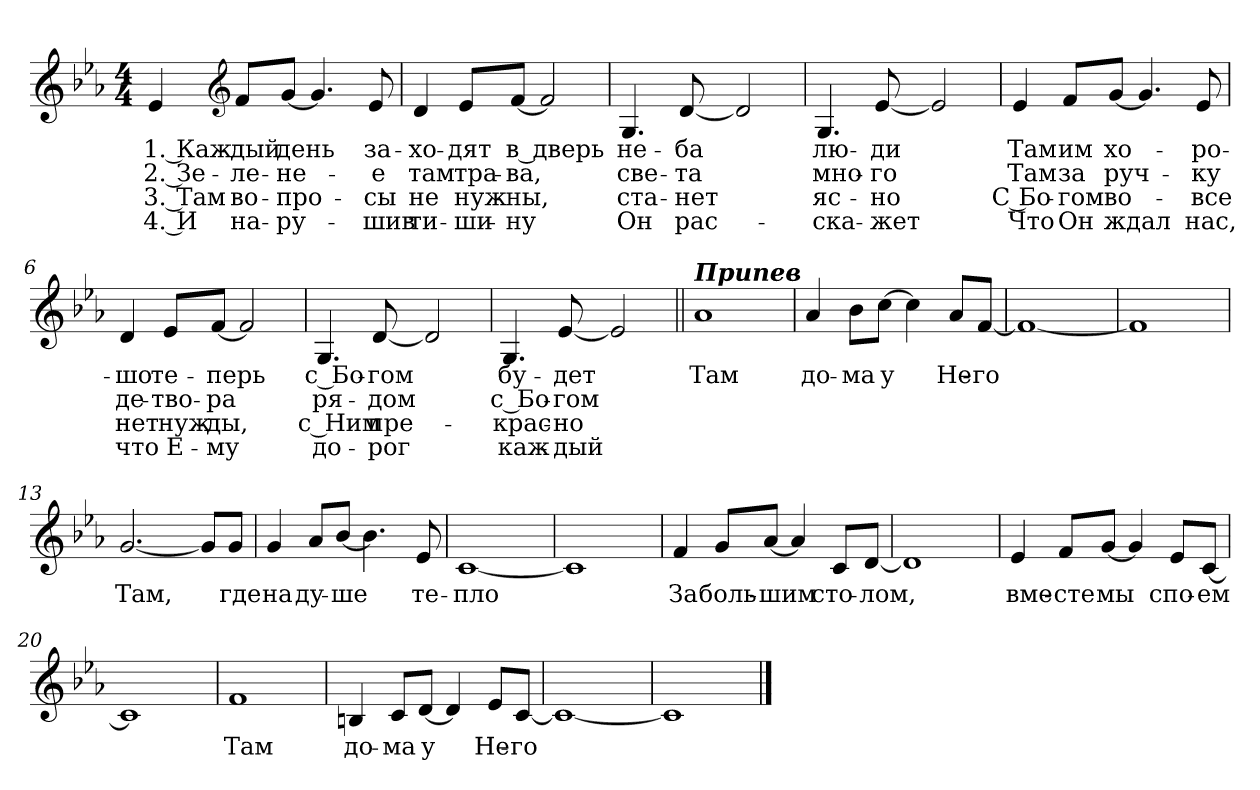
**kern	**text	**text	**text	**text
*part1	*part1	*part1	*part1	*part1
*staff1	*staff1	*staff1	*staff1	*staff1
!!LO:PB:g=z
*clefG2	*	*	*	*
*k[b-e-a-]	*	*	*	*
*c:	*	*	*	*
*M4/4	*	*	*	*
*MM120	*	*	*	*
=1	=1	=1	=1	=1
!	!LO:LY:b:color=#000000	!LO:LY:b:color=#000000	!LO:LY:b:color=#000000	!LO:LY:b:color=#000000
4e-i/	1. Каж-	2. Зе-	3. Там	4. И
*clefG2	*	*	*	*
!	!LO:LY:b:color=#000000	!LO:LY:b:color=#000000	!LO:LY:b:color=#000000	!LO:LY:b:color=#000000
8fi/L	-дый	-ле-	во-	на-
!	!LO:LY:b:color=#000000	!LO:LY:b:color=#000000	!LO:LY:b:color=#000000	!LO:LY:b:color=#000000
[<8gi/J	день	-не-	-про-	-ру-
4.gi/]	.	.	.	.
!	!LO:LY:b:color=#000000	!LO:LY:b:color=#000000	!LO:LY:b:color=#000000	!LO:LY:b:color=#000000
8e-i/	за-	-е	-сы	-шив
=2	=2	=2	=2	=2
!	!LO:LY:b:color=#000000	!LO:LY:b:color=#000000	!LO:LY:b:color=#000000	!LO:LY:b:color=#000000
4di/	-хо-	там	не	ти-
!	!LO:LY:b:color=#000000	!LO:LY:b:color=#000000	!LO:LY:b:color=#000000	!LO:LY:b:color=#000000
8e-i/L	-дят	тра-	нуж-	-ши-
!	!LO:LY:b:color=#000000	!LO:LY:b:color=#000000	!LO:LY:b:color=#000000	!LO:LY:b:color=#000000
[<8fi/J	в дверь	-ва,	-ны,	-ну
2fi/]	.	.	.	.
=3	=3	=3	=3	=3
!	!LO:LY:b:color=#000000	!LO:LY:b:color=#000000	!LO:LY:b:color=#000000	!LO:LY:b:color=#000000
4.Gi/	не-	све-	ста-	Он
!	!LO:LY:b:color=#000000	!LO:LY:b:color=#000000	!LO:LY:b:color=#000000	!LO:LY:b:color=#000000
[<8di/	-ба	-та	-нет	рас-
2di/]	.	.	.	.
=4	=4	=4	=4	=4
!	!LO:LY:b:color=#000000	!LO:LY:b:color=#000000	!LO:LY:b:color=#000000	!LO:LY:b:color=#000000
4.Gi/	лю-	мно-	яс-	-ска-
!	!LO:LY:b:color=#000000	!LO:LY:b:color=#000000	!LO:LY:b:color=#000000	!LO:LY:b:color=#000000
[<8e-i/	-ди	-го	-но	-жет
2e-i/]	.	.	.	.
!!LO:LB:g=z
=5	=5	=5	=5	=5
!	!LO:LY:b:color=#000000	!LO:LY:b:color=#000000	!LO:LY:b:color=#000000	!LO:LY:b:color=#000000
4e-i/	Там	Там	С Бо-	Что
!	!LO:LY:b:color=#000000	!LO:LY:b:color=#000000	!LO:LY:b:color=#000000	!LO:LY:b:color=#000000
8fi/L	им	за	-гом	Он
!	!LO:LY:b:color=#000000	!LO:LY:b:color=#000000	!LO:LY:b:color=#000000	!LO:LY:b:color=#000000
[<8gi/J	хо-	руч-	во-	ждал
4.gi/]	.	.	.	.
!	!LO:LY:b:color=#000000	!LO:LY:b:color=#000000	!LO:LY:b:color=#000000	!LO:LY:b:color=#000000
8e-i/	-ро-	-ку	-все	нас,
=6	=6	=6	=6	=6
!	!LO:LY:b:color=#000000	!LO:LY:b:color=#000000	!LO:LY:b:color=#000000	!LO:LY:b:color=#000000
4di/	-шо	де-	нет	что
!	!LO:LY:b:color=#000000	!LO:LY:b:color=#000000	!LO:LY:b:color=#000000	!LO:LY:b:color=#000000
8e-i/L	те-	-тво-	нуж-	Е-
!	!LO:LY:b:color=#000000	!LO:LY:b:color=#000000	!LO:LY:b:color=#000000	!LO:LY:b:color=#000000
[<8fi/J	-перь	-ра	-ды,	-му
2fi/]	.	.	.	.
=7	=7	=7	=7	=7
!	!LO:LY:b:color=#000000	!LO:LY:b:color=#000000	!LO:LY:b:color=#000000	!LO:LY:b:color=#000000
4.Gi/	с Бо-	ря-	с Ним	до-
!	!LO:LY:b:color=#000000	!LO:LY:b:color=#000000	!LO:LY:b:color=#000000	!LO:LY:b:color=#000000
[<8di/	-гом	-дом	пре-	-рог
2di/]	.	.	.	.
=8	=8	=8	=8	=8
!	!LO:LY:b:color=#000000	!LO:LY:b:color=#000000	!LO:LY:b:color=#000000	!LO:LY:b:color=#000000
4.Gi/	бу-	с Бо-	-крас-	каж-
!	!LO:LY:b:color=#000000	!LO:LY:b:color=#000000	!LO:LY:b:color=#000000	!LO:LY:b:color=#000000
[<8e-i/	-дет	-гом	-но	-дый
2e-i/]	.	.	.	.
!!LO:LB:g=z
=9||	=9||	=9||	=9||	=9||
!LO:TX:a:Bi:t=Припев	!	!	!	!
!	!LO:LY:b:color=#000000	!	!	!
1a-i	Там	.	.	.
=10	=10	=10	=10	=10
!	!LO:LY:b:color=#000000	!	!	!
4a-i/	до-	.	.	.
!	!LO:LY:b:color=#000000	!	!	!
8b-i\L	-ма	.	.	.
!	!LO:LY:b:color=#000000	!	!	!
[>8cci\J	у	.	.	.
4cci\]	.	.	.	.
!	!LO:LY:b:color=#000000	!	!	!
8a-i/L	Не-	.	.	.
!	!LO:LY:b:color=#000000	!	!	!
[<8fi/J	-го	.	.	.
=11	=11	=11	=11	=11
1fi_<	.	.	.	.
=12	=12	=12	=12	=12
1fi]	.	.	.	.
=13	=13	=13	=13	=13
!	!LO:LY:b:color=#000000	!	!	!
[<2.gi/	Там,	.	.	.
8gi/L]	.	.	.	.
!	!LO:LY:b:color=#000000	!	!	!
8gi/J	где	.	.	.
=14	=14	=14	=14	=14
!	!LO:LY:b:color=#000000	!	!	!
4gi/	на	.	.	.
!	!LO:LY:b:color=#000000	!	!	!
8a-i/L	ду-	.	.	.
!	!LO:LY:b:color=#000000	!	!	!
[<8b-i/J	-ше	.	.	.
4.b-i\]	.	.	.	.
!	!LO:LY:b:color=#000000	!	!	!
8e-i/	те-	.	.	.
=15	=15	=15	=15	=15
!	!LO:LY:b:color=#000000	!	!	!
[<1ci	-пло	.	.	.
=16	=16	=16	=16	=16
1ci]	.	.	.	.
!!LO:LB:g=z
=17	=17	=17	=17	=17
!	!LO:LY:b:color=#000000	!	!	!
4fi/	За	.	.	.
!	!LO:LY:b:color=#000000	!	!	!
8gi/L	боль-	.	.	.
!	!LO:LY:b:color=#000000	!	!	!
[<8a-i/J	-шим	.	.	.
4a-i/]	.	.	.	.
!	!LO:LY:b:color=#000000	!	!	!
8ci/L	сто-	.	.	.
!	!LO:LY:b:color=#000000	!	!	!
[<8di/J	-лом,	.	.	.
=18	=18	=18	=18	=18
1di]	.	.	.	.
=19	=19	=19	=19	=19
!	!LO:LY:b:color=#000000	!	!	!
4e-i/	вме-	.	.	.
!	!LO:LY:b:color=#000000	!	!	!
8fi/L	-сте	.	.	.
!	!LO:LY:b:color=#000000	!	!	!
[<8gi/J	мы	.	.	.
4gi/]	.	.	.	.
!	!LO:LY:b:color=#000000	!	!	!
8e-i/L	спо-	.	.	.
!	!LO:LY:b:color=#000000	!	!	!
[<8ci/J	-ем	.	.	.
=20	=20	=20	=20	=20
1ci]	.	.	.	.
=21	=21	=21	=21	=21
!	!LO:LY:b:color=#000000	!	!	!
1fi	Там	.	.	.
=22	=22	=22	=22	=22
!	!LO:LY:b:color=#000000	!	!	!
4Bni/	до-	.	.	.
!	!LO:LY:b:color=#000000	!	!	!
8ci/L	-ма	.	.	.
!	!LO:LY:b:color=#000000	!	!	!
[<8di/J	у	.	.	.
4di/]	.	.	.	.
!	!LO:LY:b:color=#000000	!	!	!
8e-i/L	Не-	.	.	.
!	!LO:LY:b:color=#000000	!	!	!
[<8ci/J	-го	.	.	.
=23	=23	=23	=23	=23
1ci_<	.	.	.	.
=24	=24	=24	=24	=24
1ci]	.	.	.	.
==	==	==	==	==
*-	*-	*-	*-	*-
